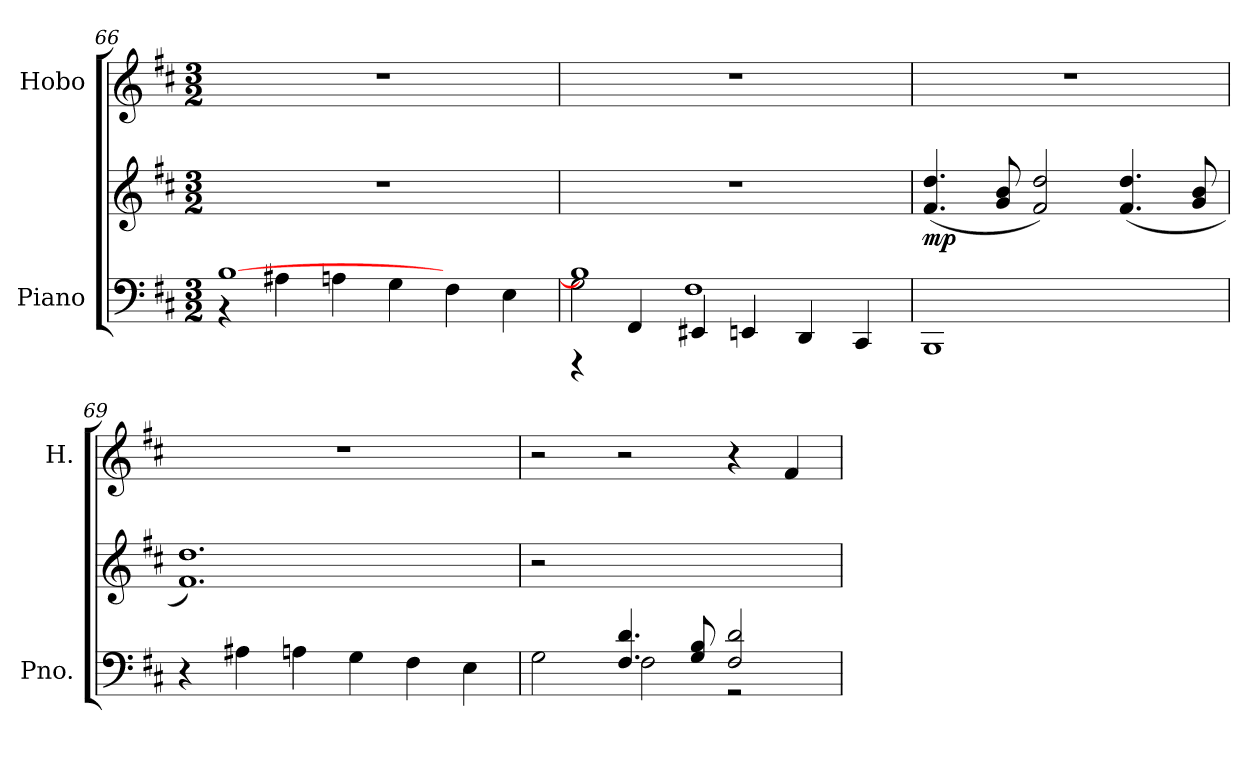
**kern	**kern	**dynam	**kern
*part2	*part2	*part2	*part1
*staff3	*staff2	*staff2/3	*staff1
*I"Piano	*	*	*I"Hobo
*I'Pno.	*	*	*I'H.
*clefF4	*clefG2	*	*clefG2
*k[f#c#]	*k[f#c#]	*	*k[f#c#]
*M3/2	*M3/2	*	*M3/2
=66	=66	=66	=66
*^	*	*	*
[1B	4r	1.r	.	1.r
.	4A#X\	.	.	.
.	4An\	.	.	.
.	4G\	.	.	.
2ryy	4F#\	.	.	.
.	4E\	.	.	.
=67	=67	=67	=67	=67
*	*^	*	*	*
1B]	2G\	4rFFF	1.r	.	1.r
.	.	4FF#/	.	.	.
.	1F#	4EE#X/	.	.	.
.	.	4EEn/	.	.	.
2ryy	.	4DD/	.	.	.
.	.	4CC#/	.	.	.
*v	*v	*v	*	*	*
=68	=68	=68	=68
*	*	*	*MM96
*^	*	*	*
*	*^	*	*	*
!	!	!	!	!LO:DY:b	!
*	*v	*v	*	*	*
1.ryy	1BBB	(4.f#/ 4.dd/	mp	1.r
.	.	8g/ 8b/	.	.
.	.	2f#/ 2dd/)	.	.
.	2ryy	(4.f#/ 4.dd/	.	.
.	.	8g/ 8b/	.	.
*v	*v	*	*	*
!!LO:LB:g=z
=69	=69	=69	=69
4r	1.f# 1.dd)	.	1.r
4A#X\	.	.	.
4An\	.	.	.
4G\	.	.	.
4F#\	.	.	.
4E\	.	.	.
=70	=70	=70	=70
*^	*	*	*
2ryy	2G\	2r	.	2r
4.F#/ 4.d/	2F#\	1ryy	.	2r
8G/ 8B/	.	.	.	.
2F#/ 2d/	2r	.	.	4r
.	.	.	.	4f#/
*v	*v	*	*	*
=	=	=	=
*-	*-	*-	*-
